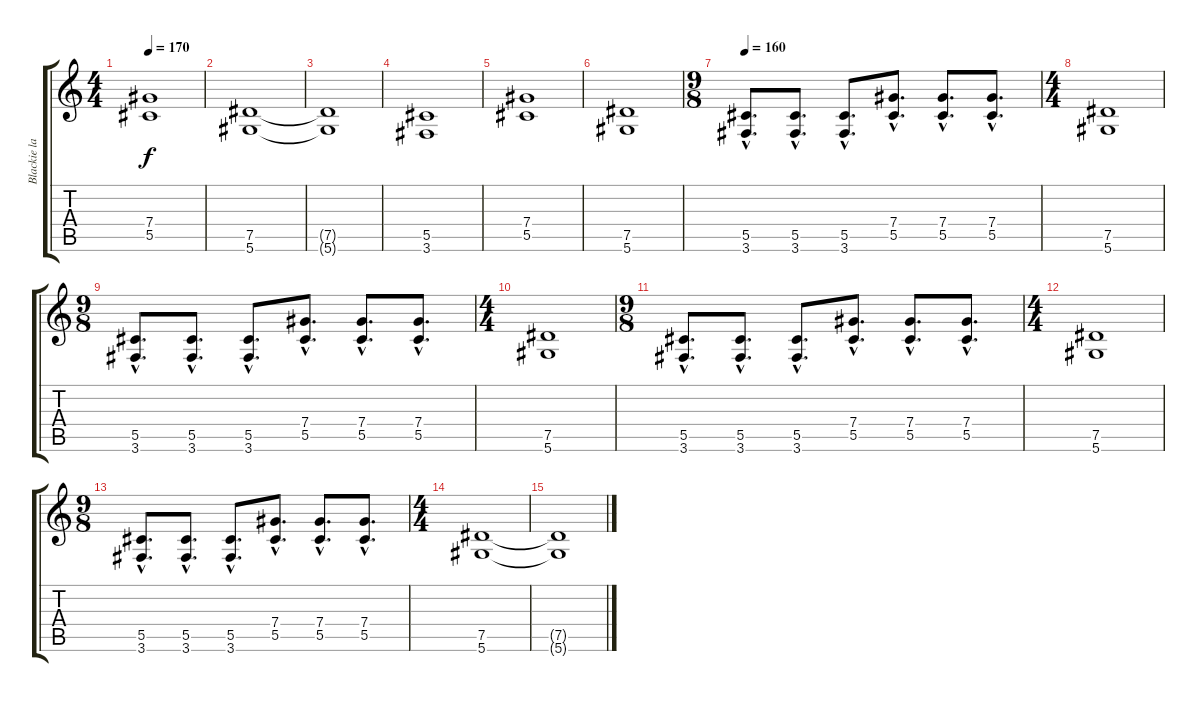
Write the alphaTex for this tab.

\track ("Blackie lawless" "Blackie la") {instrument distortionguitar}
\staff {score tabs}
\tuning (Eb4 Bb3 Gb3 Db3 Ab2 Eb2) {hide}
\ts (4 4)
\tempo 170
\clef g2
\ks c
(7.4 5.5).1{dy f} |
(7.5 5.6).1 |
(7.5{t} 5.6{t}).1 |
(5.5 3.6).1 |
(7.4 5.5).1 |
(7.5 5.6).1 |
\ts (9 8)
\tempo 160
(5.5{hac} 3.6{hac}).8{d} (5.5{hac} 3.6{hac}).8{d} (5.5{hac} 3.6{hac}).8{d} (7.4{hac} 5.5{hac}).8{d} (7.4{hac} 5.5{hac}).8{d} (7.4{hac} 5.5{hac}).8{d} |
\ts (4 4)
(7.5 5.6).1 |
\ts (9 8)
(5.5{hac} 3.6{hac}).8{d} (5.5{hac} 3.6{hac}).8{d} (5.5{hac} 3.6{hac}).8{d} (7.4{hac} 5.5{hac}).8{d} (7.4{hac} 5.5{hac}).8{d} (7.4{hac} 5.5{hac}).8{d} |
\ts (4 4)
(7.5 5.6).1 |
\ts (9 8)
(5.5{hac} 3.6{hac}).8{d} (5.5{hac} 3.6{hac}).8{d} (5.5{hac} 3.6{hac}).8{d} (7.4{hac} 5.5{hac}).8{d} (7.4{hac} 5.5{hac}).8{d} (7.4{hac} 5.5{hac}).8{d} |
\ts (4 4)
(7.5 5.6).1 |
\ts (9 8)
(5.5{hac} 3.6{hac}).8{d} (5.5{hac} 3.6{hac}).8{d} (5.5{hac} 3.6{hac}).8{d} (7.4{hac} 5.5{hac}).8{d} (7.4{hac} 5.5{hac}).8{d} (7.4{hac} 5.5{hac}).8{d} |
\ts (4 4)
(7.5 5.6).1 |
(7.5{t} 5.6{t}).1
